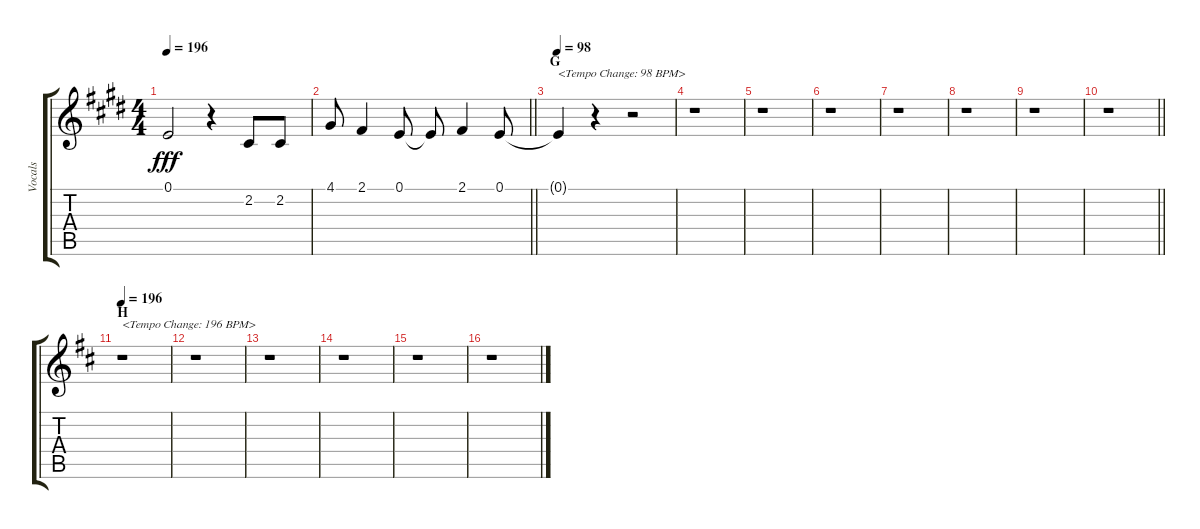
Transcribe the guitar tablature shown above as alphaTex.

\track ("Vocals" "Vocals") {instrument voiceoohs}
\staff {score tabs}
\tuning (E4 B3 G3 D3 A2 E2) {hide}
\ts (4 4)
\tempo 196
\clef g2
\ks e
0.1.2{dy fff} r.4 2.2.8 2.2.8 |
\barLineRight lightlight
4.1.8 2.1.4 0.1.8 0.1{t}.8 2.1.4 0.1.8 |
\section ("" "G")
\tempo 98
0.1{t}.4{txt "<Tempo Change: 98 BPM>"} r.4 r.2 |
r.1 |
r.1 |
r.1 |
r.1 |
r.1 |
r.1 |
\barLineRight lightlight
r.1 |
\section ("" "H")
\tempo 196
\ks d
r.1{txt "<Tempo Change: 196 BPM>"} |
r.1 |
r.1 |
r.1 |
r.1 |
r.1
